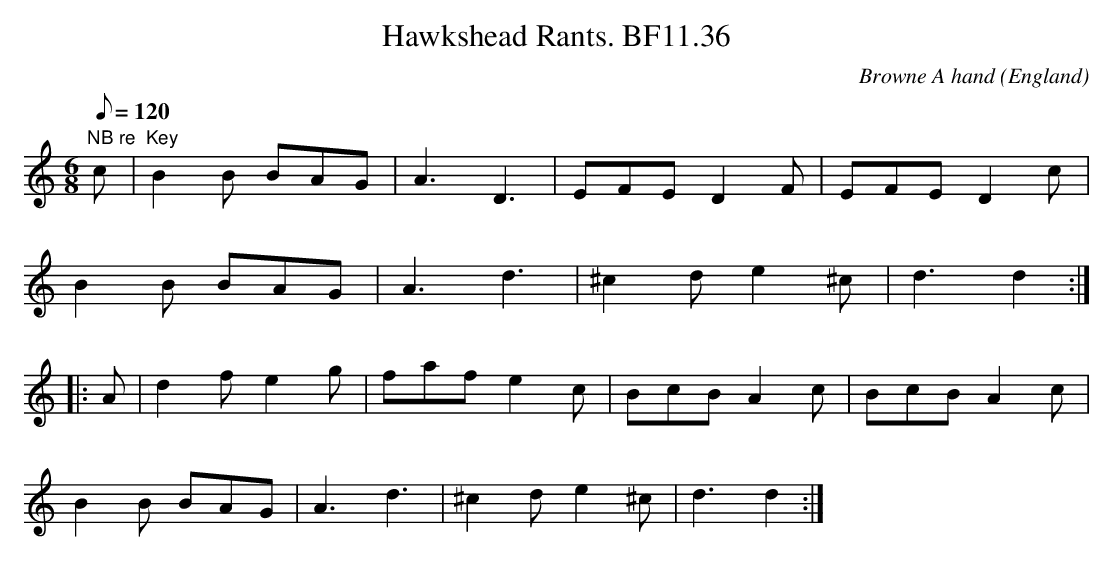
X:1
T:Hawkshead Rants. BF11.36
M:6/8
L:1/8
Q:120
C:Browne A hand
O:England
K:DDor
"NB re  Key"c|B2B BAG|A3D3|EFED2F|EFED2c|!
B2B BAG|A3d3|^c2de2^c|d3d2:|!
|:A|d2fe2g|fafe2c|BcBA2c|BcBA2c|!
B2B BAG|A3d3|^c2de2^c|d3d2:|]
